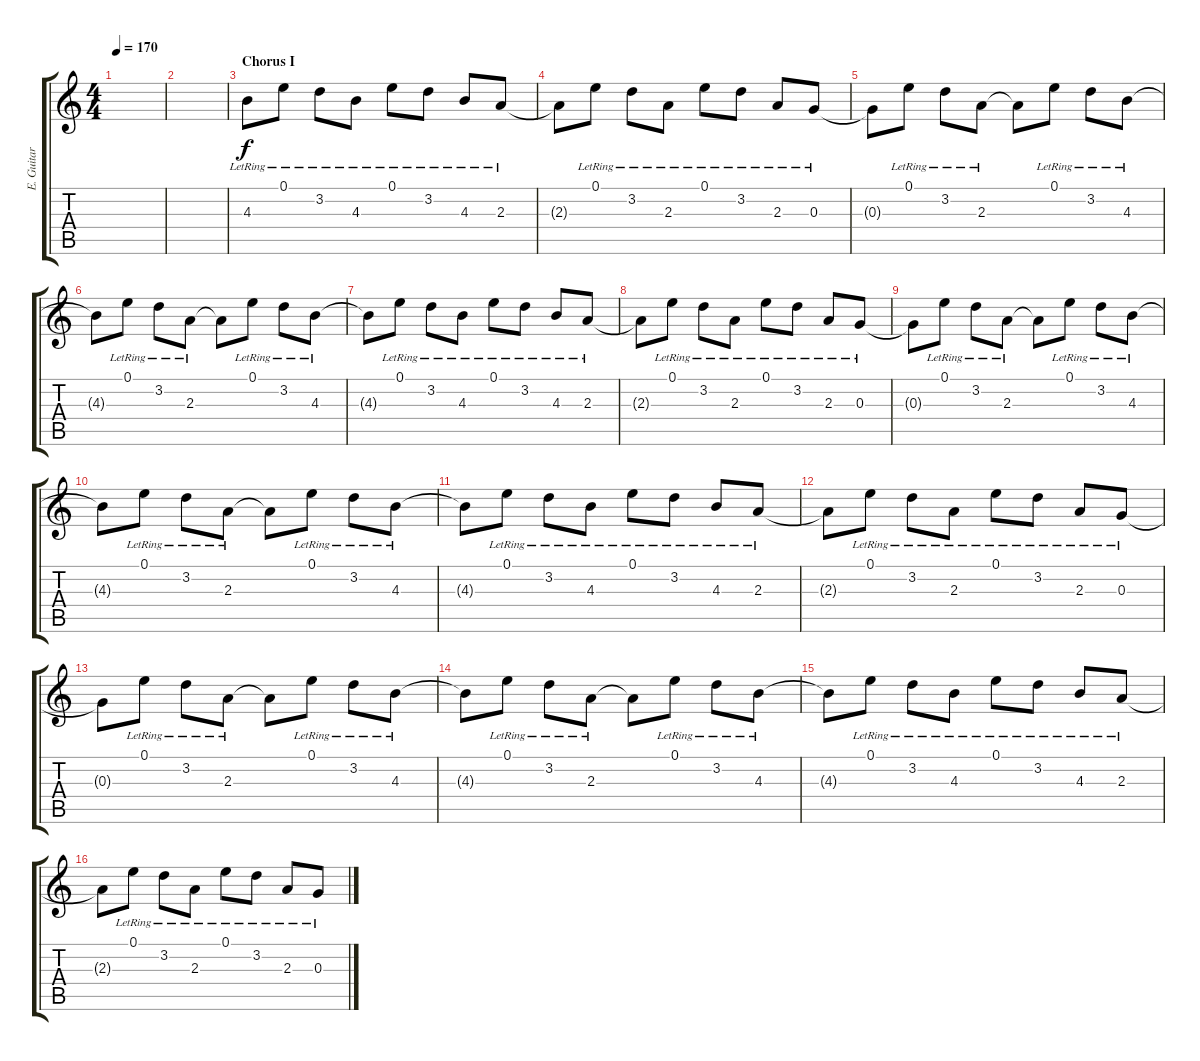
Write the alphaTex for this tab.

\track ("E. Guitar (Slash)" "E. Guitar ") {instrument electricguitarclean}
\staff {score tabs}
\tuning (E4 B3 G3 D3 A2 E2) {hide}
\ts (4 4)
\tempo 170
\clef g2
\ks c
|
|
\section ("" "Chorus I")
4.3{lr}.8 0.1{lr}.8 3.2{lr}.8 4.3{lr}.8 0.1{lr}.8 3.2{lr}.8 4.3{lr}.8 2.3{lr}.8 |
2.3{t}.8 0.1{lr}.8 3.2{lr}.8 2.3{lr}.8 0.1{lr}.8 3.2{lr}.8 2.3{lr}.8 0.3{lr}.8 |
0.3{t}.8 0.1{lr}.8 3.2{lr}.8 2.3{lr}.8 2.3{t}.8 0.1{lr}.8 3.2{lr}.8 4.3{lr}.8 |
4.3{t}.8 0.1{lr}.8 3.2{lr}.8 2.3{lr}.8 2.3{t}.8 0.1{lr}.8 3.2{lr}.8 4.3{lr}.8 |
4.3{t}.8 0.1{lr}.8 3.2{lr}.8 4.3{lr}.8 0.1{lr}.8 3.2{lr}.8 4.3{lr}.8 2.3{lr}.8 |
2.3{t}.8 0.1{lr}.8 3.2{lr}.8 2.3{lr}.8 0.1{lr}.8 3.2{lr}.8 2.3{lr}.8 0.3{lr}.8 |
0.3{t}.8 0.1{lr}.8 3.2{lr}.8 2.3{lr}.8 2.3{t}.8 0.1{lr}.8 3.2{lr}.8 4.3{lr}.8 |
4.3{t}.8 0.1{lr}.8 3.2{lr}.8 2.3{lr}.8 2.3{t}.8 0.1{lr}.8 3.2{lr}.8 4.3{lr}.8 |
4.3{t}.8 0.1{lr}.8 3.2{lr}.8 4.3{lr}.8 0.1{lr}.8 3.2{lr}.8 4.3{lr}.8 2.3{lr}.8 |
2.3{t}.8 0.1{lr}.8 3.2{lr}.8 2.3{lr}.8 0.1{lr}.8 3.2{lr}.8 2.3{lr}.8 0.3{lr}.8 |
0.3{t}.8 0.1{lr}.8 3.2{lr}.8 2.3{lr}.8 2.3{t}.8 0.1{lr}.8 3.2{lr}.8 4.3{lr}.8 |
4.3{t}.8 0.1{lr}.8 3.2{lr}.8 2.3{lr}.8 2.3{t}.8 0.1{lr}.8 3.2{lr}.8 4.3{lr}.8 |
4.3{t}.8 0.1{lr}.8 3.2{lr}.8 4.3{lr}.8 0.1{lr}.8 3.2{lr}.8 4.3{lr}.8 2.3{lr}.8 |
2.3{t}.8 0.1{lr}.8 3.2{lr}.8 2.3{lr}.8 0.1{lr}.8 3.2{lr}.8 2.3{lr}.8 0.3{lr}.8
